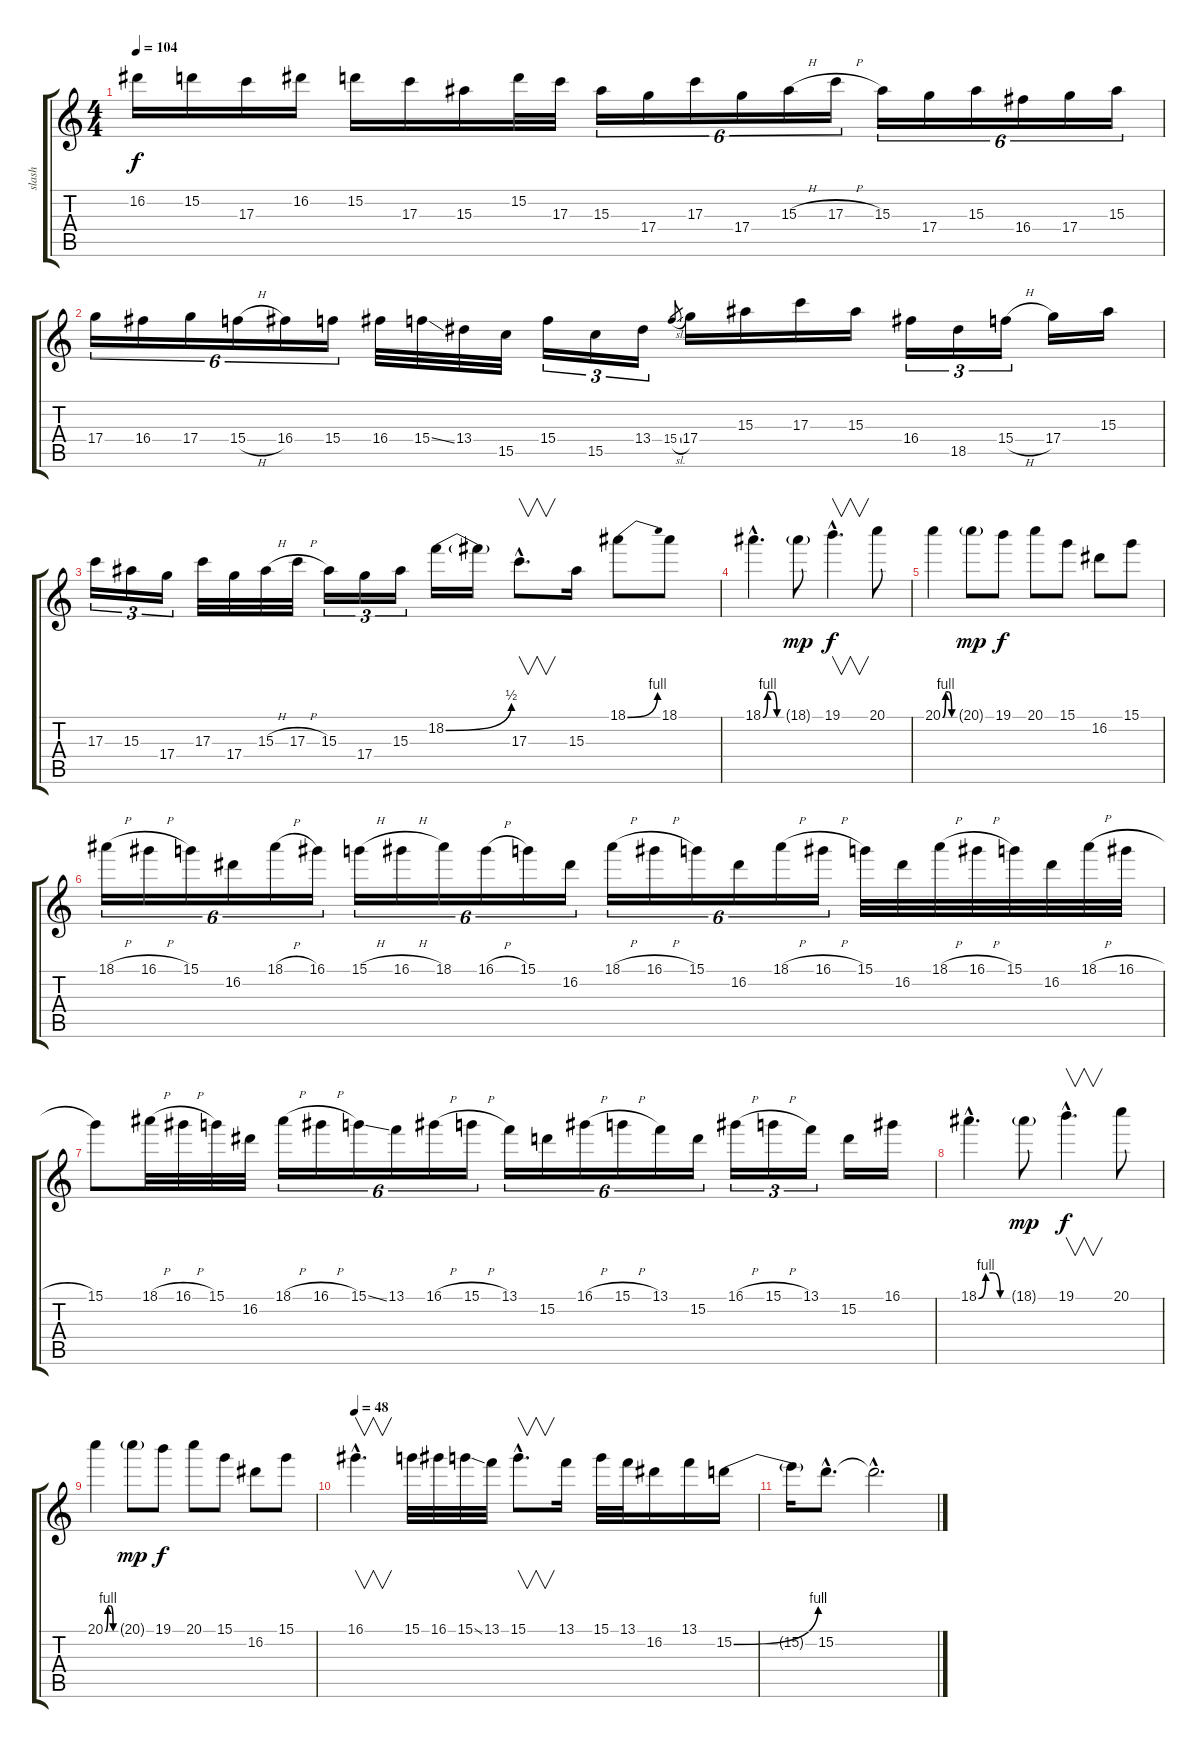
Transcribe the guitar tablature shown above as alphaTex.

\track ("slash" "slash") {instrument distortionguitar}
\staff {score tabs}
\tuning (E4 B3 G3 D3 A2 E2) {hide}
\ts (4 4)
\tempo 104
\clef g2
\ks c
16.2.16{dy f} 15.2.16 17.3.16 16.2.16 15.2.16 17.3.16 15.3.16 15.2.32 17.3.32 15.3.16{tu (6 4)} 17.4.16{tu (6 4)} 17.3.16{tu (6 4)} 17.4.16{tu (6 4)} 15.3{h}.16{tu (6 4)} 17.3{h}.16{tu (6 4)} 15.3.16{tu (6 4)} 17.4.16{tu (6 4)} 15.3.16{tu (6 4)} 16.4.16{tu (6 4)} 17.4.16{tu (6 4)} 15.3.16{tu (6 4)} |
17.4.16{tu (6 4)} 16.4.16{tu (6 4)} 17.4.16{tu (6 4)} 15.4{h}.16{tu (6 4)} 16.4.16{tu (6 4)} 15.4.16{tu (6 4)} 16.4.32 15.4{ss}.32 13.4.32 15.5.32 15.4.16{tu (3 2)} 15.5.16{tu (3 2)} 13.4.16{tu (3 2)} 15.4{sl}.8{gr} 17.4.16 15.3.16 17.3.16 15.3.16 16.4.16{tu (3 2)} 18.5.16{tu (3 2)} 15.4{h}.16{tu (3 2)} 17.4.16 15.3.16 |
17.3.16{tu (3 2)} 15.3.16{tu (3 2)} 17.4.16{tu (3 2)} 17.3.32 17.4.32 15.3{h}.32 17.3{h}.32 15.3.16{tu (3 2)} 17.4.16{tu (3 2)} 15.3.16{tu (3 2)} 18.2{be (bend 0 0 60 2)}.16 18.2{t}.16 17.3{hac}.8{v d} 15.3.16 18.1{be (bend 0 0 60 4)}.8 18.1.8 |
18.1{be (custom 0 0 15 4 30 4 45 0 60 0) hac}.4{d} 18.1{g}.8{dy mp} 19.1{hac}.4{v d dy f} 20.1.8 |
20.1{be (custom 0 0 15 4 30 4 45 0 60 0)}.4 20.1{g}.8{dy mp} 19.1.8{dy f} 20.1.8 15.1.8 16.2.8 15.1.8 |
18.1{h}.16{tu (6 4)} 16.1{h}.16{tu (6 4)} 15.1.16{tu (6 4)} 16.2.16{tu (6 4)} 18.1{h}.16{tu (6 4)} 16.1.16{tu (6 4)} 15.1{h}.16{tu (6 4)} 16.1{h}.16{tu (6 4)} 18.1.16{tu (6 4)} 16.1{h}.16{tu (6 4)} 15.1.16{tu (6 4)} 16.2.16{tu (6 4)} 18.1{h}.16{tu (6 4)} 16.1{h}.16{tu (6 4)} 15.1.16{tu (6 4)} 16.2.16{tu (6 4)} 18.1{h}.16{tu (6 4)} 16.1{h}.16{tu (6 4)} 15.1.32 16.2.32 18.1{h}.32 16.1{h}.32 15.1.32 16.2.32 18.1{h}.32 16.1{h}.32 |
15.1.8 18.1{h}.32 16.1{h}.32 15.1.32 16.2.32 18.1{h}.16{tu (6 4)} 16.1{h}.16{tu (6 4)} 15.1{ss}.16{tu (6 4)} 13.1.16{tu (6 4)} 16.1{h}.16{tu (6 4)} 15.1{h}.16{tu (6 4)} 13.1.16{tu (6 4)} 15.2.16{tu (6 4)} 16.1{h}.16{tu (6 4)} 15.1{h}.16{tu (6 4)} 13.1.16{tu (6 4)} 15.2.16{tu (6 4)} 16.1{h}.16{tu (3 2)} 15.1{h}.16{tu (3 2)} 13.1.16{tu (3 2)} 15.2.16 16.1.16 |
18.1{be (custom 0 0 15 4 30 4 45 0 60 0) hac}.4{d} 18.1{g}.8{dy mp} 19.1{hac}.4{v d dy f} 20.1.8 |
20.1{be (custom 0 0 15 4 30 4 45 0 60 0)}.4 20.1{g}.8{dy mp} 19.1.8{dy f} 20.1.8 15.1.8 16.2.8 15.1.8 |
\tempo 48
16.1{hac}.4{v d} 15.1.32 16.1.32 15.1{ss}.32 13.1.32 15.1{hac}.8{v d} 13.1.16 15.1.32 13.1.32 16.2.16 13.1.16 15.2{be (bend 0 0 60 4)}.16 |
15.2{t}.16 15.2{hac}.8{d} 15.2{hac t}.2{d}
